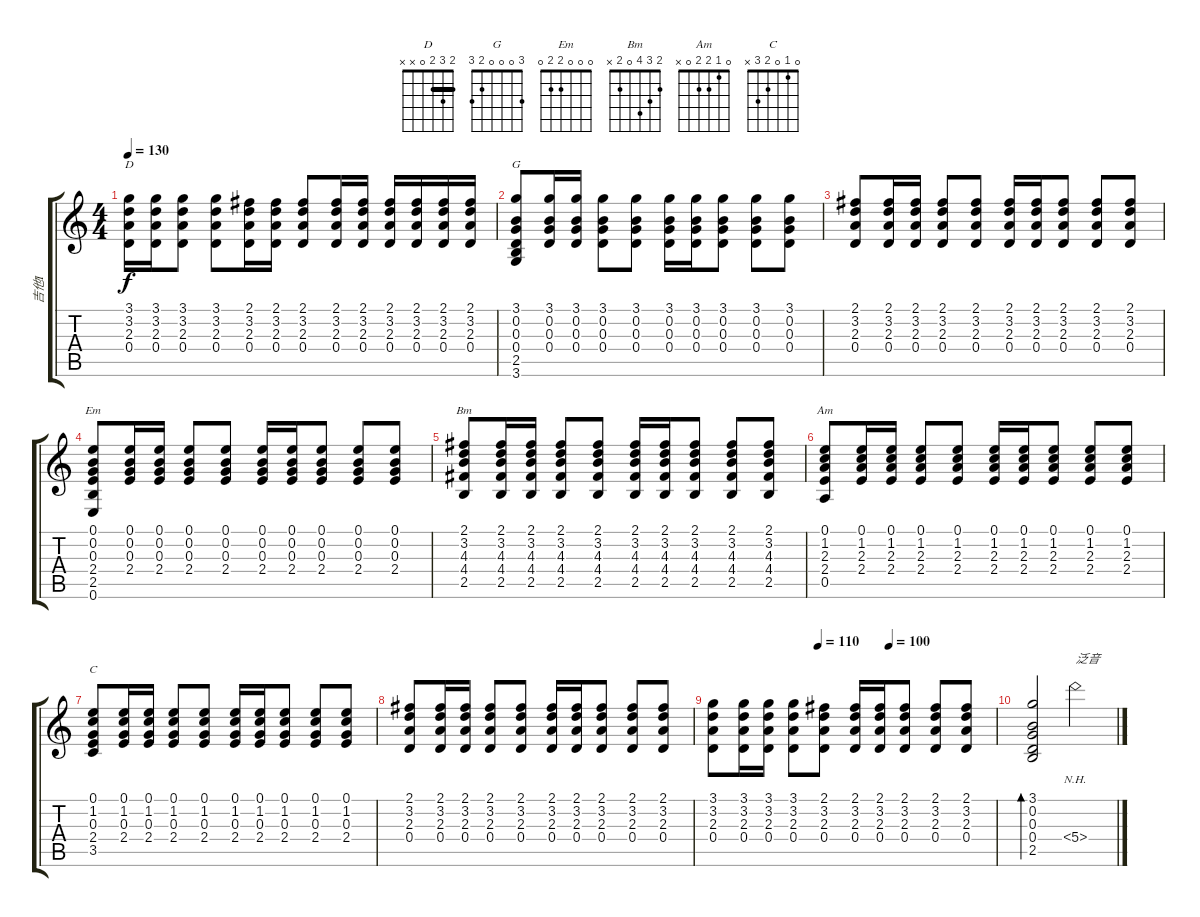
\track ("吉他I" "吉他I") {instrument acousticguitarnylon}
\staff {score tabs}
\tuning (E4 B3 G3 D3 A2 E2) {hide}
\chord ("D" 2 3 2 0 x x) {barre 2}
\chord ("G" 3 0 0 0 2 3)
\chord ("Em" 0 0 0 2 2 0)
\chord ("Bm" 2 3 4 0 2 x)
\chord ("Am" 0 1 2 2 0 x)
\chord ("C" 0 1 0 2 3 x)
\ts (4 4)
\tempo 130
\clef g2
\ks c
(3.1 3.2 2.3 0.4).16{ch "D" dy f} (3.1 3.2 2.3 0.4).16 (3.1 3.2 2.3 0.4).8 (3.1 3.2 2.3 0.4).8 (2.1 3.2 2.3 0.4).16 (2.1 3.2 2.3 0.4).16 (2.1 3.2 2.3 0.4).8 (2.1 3.2 2.3 0.4).16 (2.1 3.2 2.3 0.4).16 (2.1 3.2 2.3 0.4).16 (2.1 3.2 2.3 0.4).16 (2.1 3.2 2.3 0.4).16 (2.1 3.2 2.3 0.4).16 |
(3.1 0.2 0.3 0.4 2.5 3.6).8{ch "G"} (3.1 0.2 0.3 0.4).16 (3.1 0.2 0.3 0.4).16 (3.1 0.2 0.3 0.4).8 (3.1 0.2 0.3 0.4).8 (3.1 0.2 0.3 0.4).16 (3.1 0.2 0.3 0.4).16 (3.1 0.2 0.3 0.4).8 (3.1 0.2 0.3 0.4).8 (3.1 0.2 0.3 0.4).8 |
(2.1 3.2 2.3 0.4).8 (2.1 3.2 2.3 0.4).16 (2.1 3.2 2.3 0.4).16 (2.1 3.2 2.3 0.4).8 (2.1 3.2 2.3 0.4).8 (2.1 3.2 2.3 0.4).16 (2.1 3.2 2.3 0.4).16 (2.1 3.2 2.3 0.4).8 (2.1 3.2 2.3 0.4).8 (2.1 3.2 2.3 0.4).8 |
(0.1 0.2 0.3 2.4 2.5 0.6).8{ch "Em"} (0.1 0.2 0.3 2.4).16 (0.1 0.2 0.3 2.4).16 (0.1 0.2 0.3 2.4).8 (0.1 0.2 0.3 2.4).8 (0.1 0.2 0.3 2.4).16 (0.1 0.2 0.3 2.4).16 (0.1 0.2 0.3 2.4).8 (0.1 0.2 0.3 2.4).8 (0.1 0.2 0.3 2.4).8 |
(2.1 3.2 4.3 4.4 2.5).8{ch "Bm"} (2.1 3.2 4.3 4.4 2.5).16 (2.1 3.2 4.3 4.4 2.5).16 (2.1 3.2 4.3 4.4 2.5).8 (2.1 3.2 4.3 4.4 2.5).8 (2.1 3.2 4.3 4.4 2.5).16 (2.1 3.2 4.3 4.4 2.5).16 (2.1 3.2 4.3 4.4 2.5).8 (2.1 3.2 4.3 4.4 2.5).8 (2.1 3.2 4.3 4.4 2.5).8 |
(0.1 1.2 2.3 2.4 0.5).8{ch "Am"} (0.1 1.2 2.3 2.4).16 (0.1 1.2 2.3 2.4).16 (0.1 1.2 2.3 2.4).8 (0.1 1.2 2.3 2.4).8 (0.1 1.2 2.3 2.4).16 (0.1 1.2 2.3 2.4).16 (0.1 1.2 2.3 2.4).8 (0.1 1.2 2.3 2.4).8 (0.1 1.2 2.3 2.4).8 |
(0.1 1.2 0.3 2.4 3.5).8{ch "C"} (0.1 1.2 0.3 2.4).16 (0.1 1.2 0.3 2.4).16 (0.1 1.2 0.3 2.4).8 (0.1 1.2 0.3 2.4).8 (0.1 1.2 0.3 2.4).16 (0.1 1.2 0.3 2.4).16 (0.1 1.2 0.3 2.4).8 (0.1 1.2 0.3 2.4).8 (0.1 1.2 0.3 2.4).8 |
(2.1 3.2 2.3 0.4).8 (2.1 3.2 2.3 0.4).16 (2.1 3.2 2.3 0.4).16 (2.1 3.2 2.3 0.4).8 (2.1 3.2 2.3 0.4).8 (2.1 3.2 2.3 0.4).16 (2.1 3.2 2.3 0.4).16 (2.1 3.2 2.3 0.4).8 (2.1 3.2 2.3 0.4).8 (2.1 3.2 2.3 0.4).8 |
\tempo (110 0.375)
\tempo (100 0.625)
(3.1 3.2 2.3 0.4).8 (3.1 3.2 2.3 0.4).16 (3.1 3.2 2.3 0.4).16 (3.1 3.2 2.3 0.4).8 (2.1 3.2 2.3 0.4).8 (2.1 3.2 2.3 0.4).16 (2.1 3.2 2.3 0.4).16 (2.1 3.2 2.3 0.4).8 (2.1 3.2 2.3 0.4).8 (2.1 3.2 2.3 0.4).8 |
(3.1 0.2 0.3 0.4 2.5).2{bd 480} 5.4{nh}.2{txt "泛音"}
